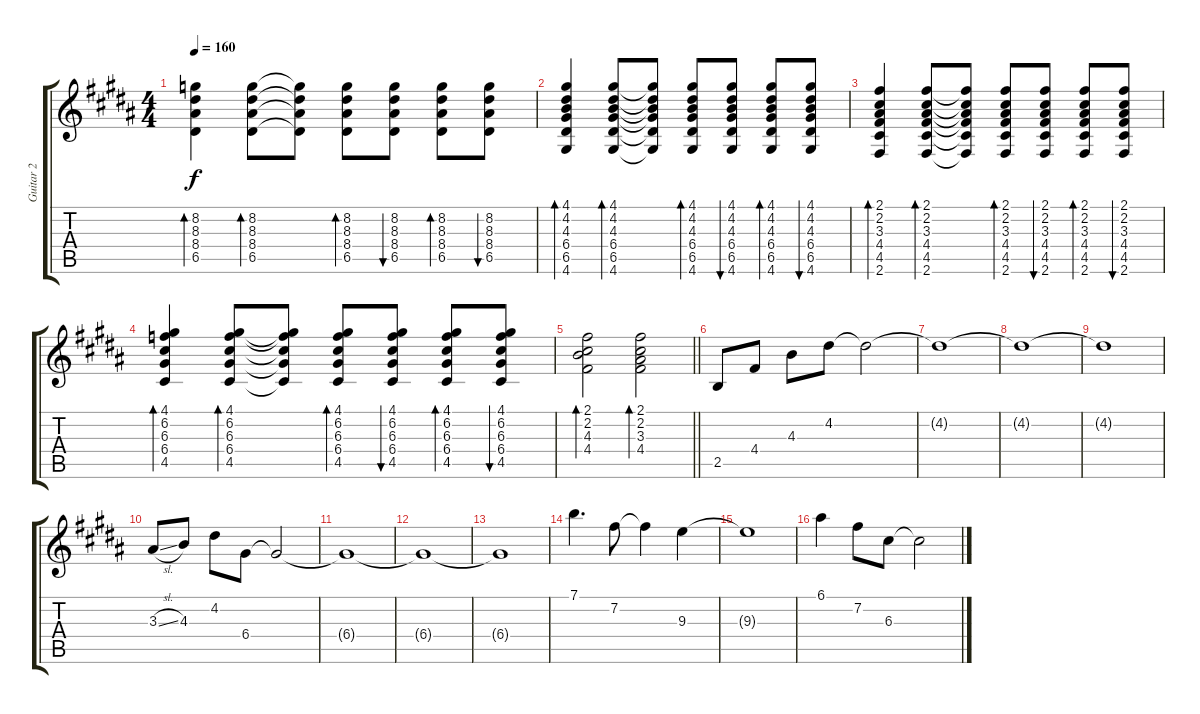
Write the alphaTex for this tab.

\track ("Guitar 2" "Guitar 2") {instrument acousticguitarsteel}
\staff {score tabs}
\tuning (E4 B3 G3 D3 A2 E2) {hide}
\ts (4 4)
\tempo 160
\clef g2
\ks b
(8.2 8.3 8.4 6.5).4{bd 30 dy f} (8.2 8.3 8.4 6.5).8{bd 30} (8.2{t} 8.3{t} 8.4{t} 6.5{t}).8 (8.2 8.3 8.4 6.5).8{bd 30} (8.2 8.3 8.4 6.5).8{bu 30} (8.2 8.3 8.4 6.5).8{bd 30} (8.2 8.3 8.4 6.5).8{bu 30} |
(4.1 4.2 4.3 6.4 6.5 4.6).4{bd 30} (4.1 4.2 4.3 6.4 6.5 4.6).8{bd 30} (4.1{t} 4.2{t} 4.3{t} 6.4{t} 6.5{t} 4.6{t}).8 (4.1 4.2 4.3 6.4 6.5 4.6).8{bd 30} (4.1 4.2 4.3 6.4 6.5 4.6).8{bu 30} (4.1 4.2 4.3 6.4 6.5 4.6).8{bd 30} (4.1 4.2 4.3 6.4 6.5 4.6).8{bu 30} |
(2.1 2.2 3.3 4.4 4.5 2.6).4{bd 30} (2.1 2.2 3.3 4.4 4.5 2.6).8{bd 30} (2.1{t} 2.2{t} 3.3{t} 4.4{t} 4.5{t} 2.6{t}).8 (2.1 2.2 3.3 4.4 4.5 2.6).8{bd 30} (2.1 2.2 3.3 4.4 4.5 2.6).8{bu 30} (2.1 2.2 3.3 4.4 4.5 2.6).8{bd 30} (2.1 2.2 3.3 4.4 4.5 2.6).8{bu 30} |
(4.1 6.2 6.3 6.4 4.5).4{bd 30} (4.1 6.2 6.3 6.4 4.5).8{bd 30} (4.1{t} 6.2{t} 6.3{t} 6.4{t} 4.5{t}).8 (4.1 6.2 6.3 6.4 4.5).8{bd 30} (4.1 6.2 6.3 6.4 4.5).8{bu 30} (4.1 6.2 6.3 6.4 4.5).8{bd 30} (4.1 6.2 6.3 6.4 4.5).8{bu 30} |
\barLineRight lightlight
(2.1 2.2 4.3 4.4).2{bd 30 volume 13 instrument electricguitarclean} (2.1 2.2 3.3 4.4).2{bd 30} |
2.5.8 4.4.8 4.3.8 4.2.8 4.2{t}.2 |
4.2{t}.1 |
4.2{t}.1 |
4.2{t}.1 |
3.3{sl}.8 4.3.8 4.2.8 6.4.8 6.4{t}.2 |
6.4{t}.1 |
6.4{t}.1 |
6.4{t}.1 |
7.1.4{d} 7.2.8 7.2{t}.4 9.3.4 |
9.3{t}.1 |
6.1.4 7.2.8 6.3.8 6.3{t}.2
